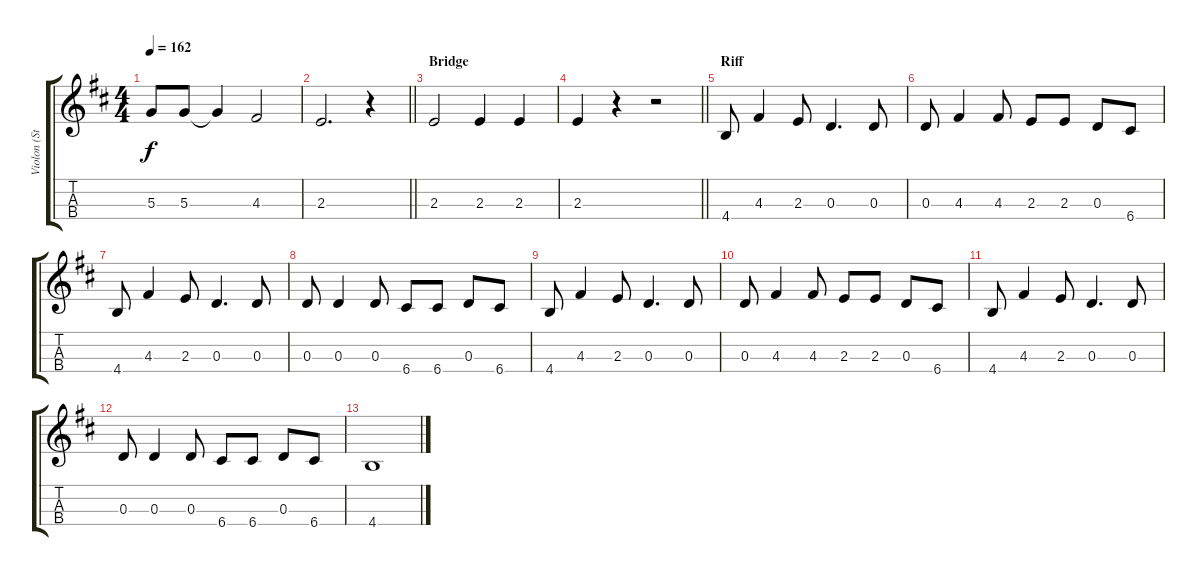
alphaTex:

\track ("Violon (Stefe)" "Violon (St") {instrument violin}
\staff {score tabs}
\tuning (E5 A4 D4 G3) {hide}
\ts (4 4)
\tempo 162
\clef g2
\ks d
5.3.8{dy f} 5.3.8 5.3{t}.4 4.3.2 |
\barLineRight lightlight
2.3.2{d} r.4 |
\section ("" "Bridge")
2.3.2 2.3.4 2.3.4 |
\barLineRight lightlight
2.3.4 r.4 r.2 |
\section ("" "Riff")
4.4.8 4.3.4 2.3.8 0.3.4{d} 0.3.8 |
0.3.8 4.3.4 4.3.8 2.3.8 2.3.8 0.3.8 6.4.8 |
4.4.8 4.3.4 2.3.8 0.3.4{d} 0.3.8 |
0.3.8 0.3.4 0.3.8 6.4.8 6.4.8 0.3.8 6.4.8 |
4.4.8 4.3.4 2.3.8 0.3.4{d} 0.3.8 |
0.3.8 4.3.4 4.3.8 2.3.8 2.3.8 0.3.8 6.4.8 |
4.4.8 4.3.4 2.3.8 0.3.4{d} 0.3.8 |
0.3.8 0.3.4 0.3.8 6.4.8 6.4.8 0.3.8 6.4.8 |
4.4.1
